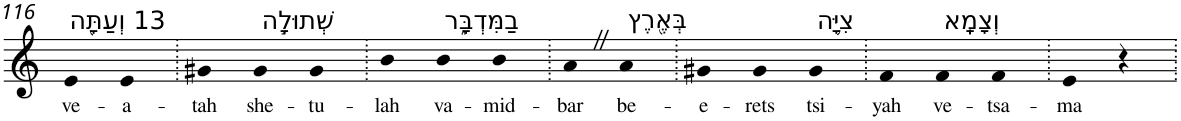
**kern	**text
*part1	*part1
*staff1	*staff1
*I"Piano	*
*I'Pno	*
!!LO:PB:g=z
*clefG2	*
*k[]	*
=116	=116
!LO:TX:a:t=13 וְעַתָּ֖ה	!
!	!LO:LY:b
4e	ve-
!	!LO:LY:b
4e	-a-
=117.	=117.
!	!LO:LY:b
4g#X	-tah
!LO:TX:a:t=שְׁתוּלָ֣ה	!
!	!LO:LY:b
4g#	she-
!	!LO:LY:b
4g#	-tu-
=118.	=118.
!	!LO:LY:b
4b	-lah
!LO:TX:a:t=בַמִּדְבָּ֑ר	!
!	!LO:LY:b
4b	va-
!	!LO:LY:b
4b	-mid-
=119.	=119.
!	!LO:LY:b
4aZ	-bar
!LO:TX:a:t=בְּאֶ֖רֶץ	!
!	!LO:LY:b
4a	be-
=120.	=120.
!	!LO:LY:b
4g#X	-e-
!	!LO:LY:b
4g#	-rets
!LO:TX:a:t=צִיָּ֥ה	!
!	!LO:LY:b
4g#	tsi-
=121.	=121.
!	!LO:LY:b
4f	-yah
!LO:TX:a:t=וְצָמָֽא	!
!	!LO:LY:b
4f	ve-
!	!LO:LY:b
4f	-tsa-
=122.	=122.
!	!LO:LY:b
4e	-ma
4r	.
=.	=.
*-	*-
